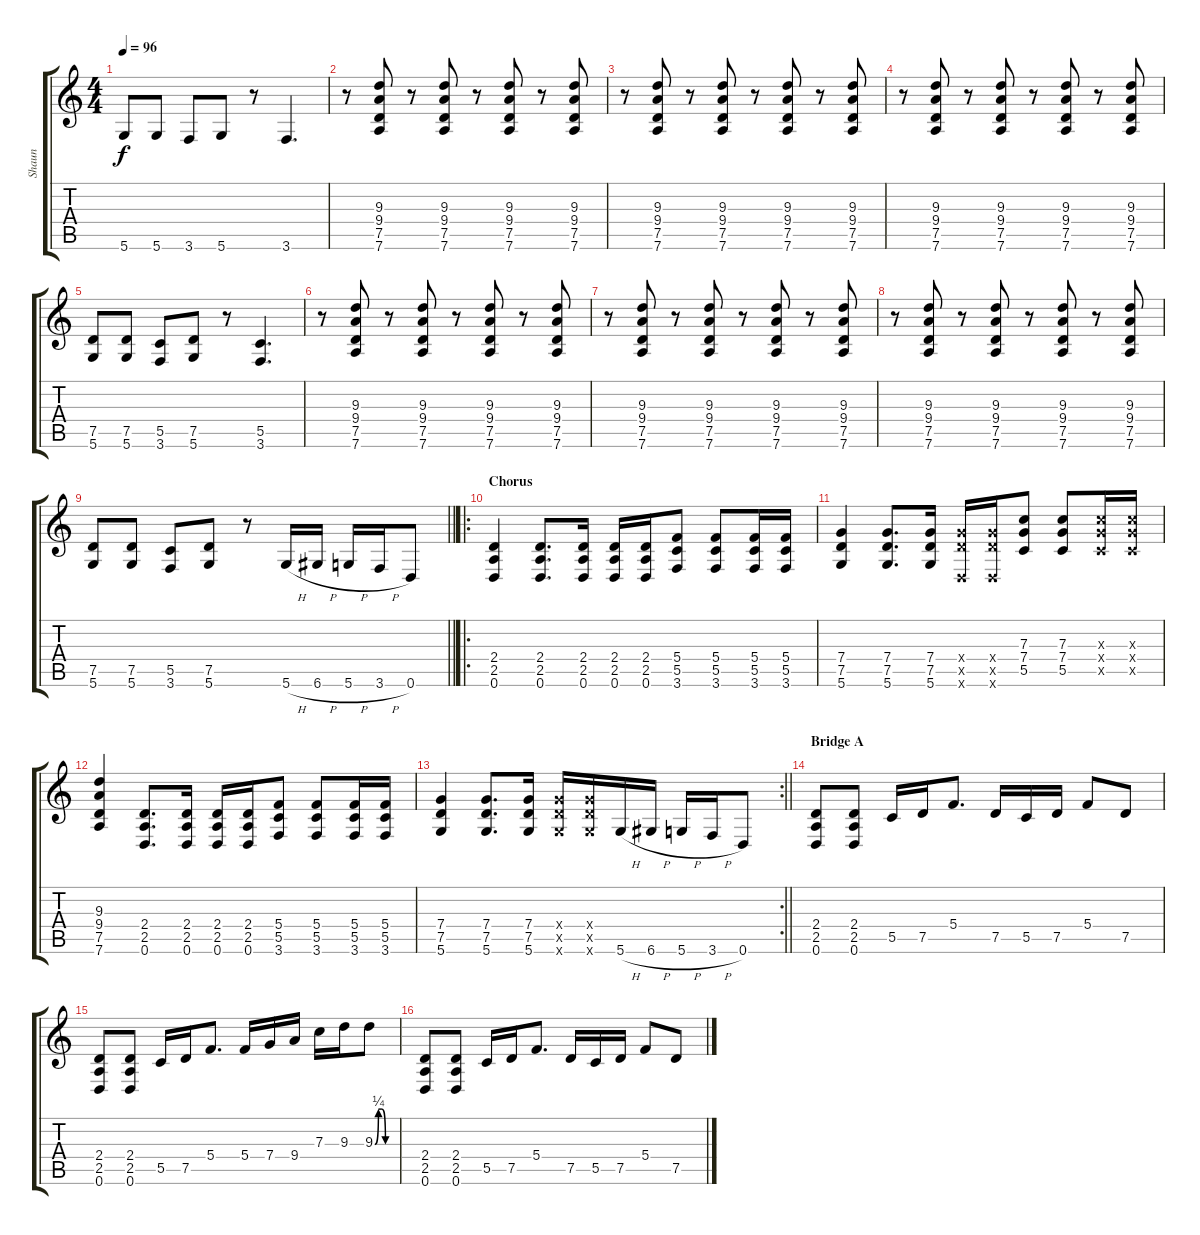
\track ("Shaun" "Shaun") {instrument electricguitarclean}
\staff {score tabs}
\tuning (D4 A3 F3 C3 G2 D2) {hide}
\ts (4 4)
\tempo 96
\clef g2
\ks c
5.6.8{dy f} 5.6.8 3.6.8 5.6.8 r.8 3.6.4{d} |
r.8 (9.3 9.4 7.5 7.6).8 r.8 (9.3 9.4 7.5 7.6).8 r.8 (9.3 9.4 7.5 7.6).8 r.8 (9.3 9.4 7.5 7.6).8 |
r.8 (9.3 9.4 7.5 7.6).8 r.8 (9.3 9.4 7.5 7.6).8 r.8 (9.3 9.4 7.5 7.6).8 r.8 (9.3 9.4 7.5 7.6).8 |
r.8 (9.3 9.4 7.5 7.6).8 r.8 (9.3 9.4 7.5 7.6).8 r.8 (9.3 9.4 7.5 7.6).8 r.8 (9.3 9.4 7.5 7.6).8 |
(7.5 5.6).8 (7.5 5.6).8 (5.5 3.6).8 (7.5 5.6).8 r.8 (5.5 3.6).4{d} |
r.8 (9.3 9.4 7.5 7.6).8 r.8 (9.3 9.4 7.5 7.6).8 r.8 (9.3 9.4 7.5 7.6).8 r.8 (9.3 9.4 7.5 7.6).8 |
r.8 (9.3 9.4 7.5 7.6).8 r.8 (9.3 9.4 7.5 7.6).8 r.8 (9.3 9.4 7.5 7.6).8 r.8 (9.3 9.4 7.5 7.6).8 |
r.8 (9.3 9.4 7.5 7.6).8 r.8 (9.3 9.4 7.5 7.6).8 r.8 (9.3 9.4 7.5 7.6).8 r.8 (9.3 9.4 7.5 7.6).8 |
\barLineRight lightlight
(7.5 5.6).8 (7.5 5.6).8 (5.5 3.6).8 (7.5 5.6).8 r.8 5.6{h}.16 6.6{h}.16 5.6{h}.16 3.6{h}.16 0.6.8 |
\ro
\section ("" "Chorus")
(2.4 2.5 0.6).4 (2.4 2.5 0.6).8{d} (2.4 2.5 0.6).16 (2.4 2.5 0.6).16 (2.4 2.5 0.6).16 (5.4 5.5 3.6).8 (5.4 5.5 3.6).8 (5.4 5.5 3.6).16 (5.4 5.5 3.6).16 |
(7.4 7.5 5.6).4 (7.4 7.5 5.6).8{d} (7.4 7.5 5.6).16 (7.4{x} 7.5{x} 0.6{x}).16 (7.4{x} 7.5{x} 0.6{x}).16 (7.3 7.4 5.5).8 (7.3 7.4 5.5).8 (7.3{x} 7.4{x} 5.5{x}).16 (7.3{x} 7.4{x} 5.5{x}).16 |
(9.3 9.4 7.5 7.6).4 (2.4 2.5 0.6).8{d} (2.4 2.5 0.6).16 (2.4 2.5 0.6).16 (2.4 2.5 0.6).16 (5.4 5.5 3.6).8 (5.4 5.5 3.6).8 (5.4 5.5 3.6).16 (5.4 5.5 3.6).16 |
\rc 2
\barLineRight lightlight
(7.4 7.5 5.6).4 (7.4 7.5 5.6).8{d} (7.4 7.5 5.6).16 (7.4{x} 7.5{x} 5.6{x}).16 (7.4{x} 7.5{x} 5.6{x}).16 5.6{h}.16 6.6{h}.16 5.6{h}.16 3.6{h}.16 0.6.8 |
\section ("" "Bridge A")
(2.4 2.5 0.6).8 (2.4 2.5 0.6).8 5.5.16 7.5.16 5.4.8{d} 7.5.16 5.5.16 7.5.16 5.4.8 7.5.8 |
(2.4 2.5 0.6).8 (2.4 2.5 0.6).8 5.5.16 7.5.16 5.4.8{d} 5.4.16 7.4.16 9.4.16 7.3.16 9.3.16 9.3{be (custom 0 0 10 1 20 1 30 0 60 0)}.8 |
(2.4 2.5 0.6).8 (2.4 2.5 0.6).8 5.5.16 7.5.16 5.4.8{d} 7.5.16 5.5.16 7.5.16 5.4.8 7.5.8
